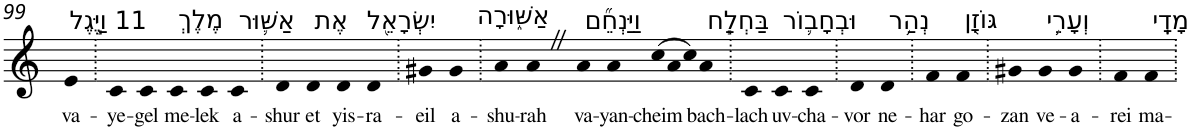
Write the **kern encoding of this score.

**kern	**text
*part1	*part1
*staff1	*staff1
*I"Piano	*
*I'Pno	*
!!LO:PB:g=z
*clefG2	*
*k[]	*
=99	=99
!LO:TX:a:t=11 וַיֶּ֧גֶל	!
!	!LO:LY:b
4e	va-
=100.	=100.
!	!LO:LY:b
4c	-ye-
!	!LO:LY:b
4c	-gel
!LO:TX:a:t=מֶלֶךְ	!
!	!LO:LY:b
4c	me-
!	!LO:LY:b
4c	-lek
!LO:TX:a:t=אַשּׁ֛וּר	!
!	!LO:LY:b
4c	a-
=101.	=101.
!	!LO:LY:b
4d	-shur
!LO:TX:a:t=אֶת	!
!	!LO:LY:b
4d	et
!LO:TX:a:t=יִשְׂרָאֵ֖ל	!
!	!LO:LY:b
4d	yis-
!	!LO:LY:b
4d	-ra-
=102.	=102.
!	!LO:LY:b
4g#X	-eil
!LO:TX:a:t=אַשּׁ֑וּרָה	!
!	!LO:LY:b
4g#	a-
=103.	=103.
!	!LO:LY:b
4a	-shu-
!	!LO:LY:b
4aZ	-rah
!LO:TX:a:t=וַיַּנְחֵ֞ם	!
!	!LO:LY:b
4a	va-
!	!LO:LY:b
4a	-yan-
*Xtuplet	*
!	!LO:LY:b
(>12cc	-cheim
12a	.
12cc)	.
!LO:TX:a:t=בַּחְלַ֧ח	!
!	!LO:LY:b
4a	bach-
=104.	=104.
!	!LO:LY:b
4c	-lach
!LO:TX:a:t=וּבְחָב֛וֹר	!
!	!LO:LY:b
4c	uv-
!	!LO:LY:b
4c	-cha-
=105.	=105.
!	!LO:LY:b
4d	-vor
!LO:TX:a:t=נְהַ֥ר	!
!	!LO:LY:b
4d	ne-
=106.	=106.
!	!LO:LY:b
4f	-har
!LO:TX:a:t=גּוֹזָ֖ן	!
!	!LO:LY:b
4f	go-
=107.	=107.
!	!LO:LY:b
4g#X	-zan
!LO:TX:a:t=וְעָרֵ֥י	!
!	!LO:LY:b
4g#	ve-
!	!LO:LY:b
4g#	-a-
=108.	=108.
!	!LO:LY:b
4f	-rei
!LO:TX:a:t=מָדָֽי	!
!	!LO:LY:b
4f	ma-
=.	=.
*-	*-
